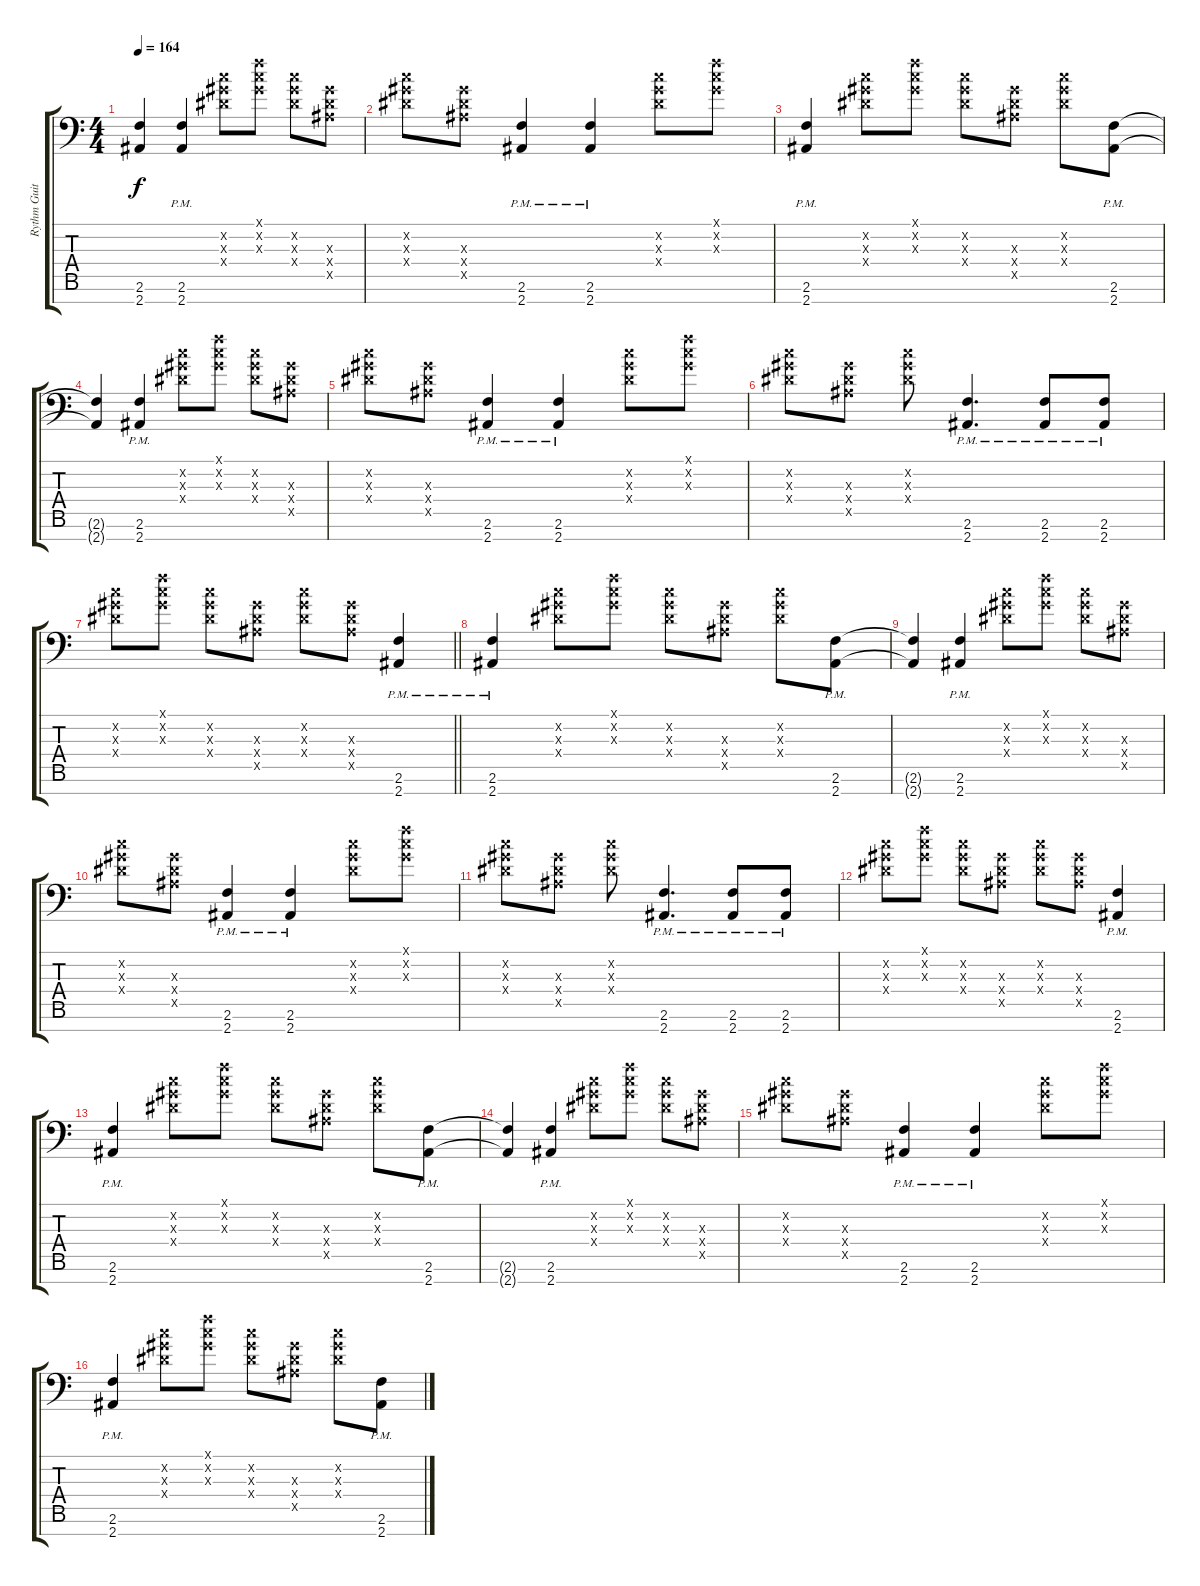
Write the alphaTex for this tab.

\track ("Rythm Guitar #2" "Rythm Guit") {instrument distortionguitar}
\staff {score tabs}
\tuning (Eb4 Bb3 Gb3 Db3 Ab2 Eb2 Ab1) {hide}
\ts (4 4)
\tempo 164
\clef f4
\ks c
(2.6{t} 2.7{t}).4{dy f} (2.6{pm} 2.7{pm}).4 (2.2{x} 2.3{x} 2.4{x}).8 (2.1{x} 2.2{x} 2.3{x}).8 (2.2{x} 2.3{x} 2.4{x}).8 (2.3{x} 2.4{x} 2.5{x}).8 |
(2.2{x} 2.3{x} 2.4{x}).8 (2.3{x} 2.4{x} 2.5{x}).8 (2.6{pm} 2.7{pm}).4 (2.6{pm} 2.7{pm}).4 (2.2{x} 2.3{x} 2.4{x}).8 (2.1{x} 2.2{x} 2.3{x}).8 |
(2.6{pm} 2.7{pm}).4 (2.2{x} 2.3{x} 2.4{x}).8 (2.1{x} 2.2{x} 2.3{x}).8 (2.2{x} 2.3{x} 2.4{x}).8 (2.3{x} 2.4{x} 2.5{x}).8 (2.2{x} 2.3{x} 2.4{x}).8 (2.6{pm} 2.7{pm}).8 |
(2.6{t} 2.7{t}).4 (2.6{pm} 2.7{pm}).4 (2.2{x} 2.3{x} 2.4{x}).8 (2.1{x} 2.2{x} 2.3{x}).8 (2.2{x} 2.3{x} 2.4{x}).8 (2.3{x} 2.4{x} 2.5{x}).8 |
(2.2{x} 2.3{x} 2.4{x}).8 (2.3{x} 2.4{x} 2.5{x}).8 (2.6{pm} 2.7{pm}).4 (2.6{pm} 2.7{pm}).4 (2.2{x} 2.3{x} 2.4{x}).8 (2.1{x} 2.2{x} 2.3{x}).8 |
(2.2{x} 2.3{x} 2.4{x}).8 (2.3{x} 2.4{x} 2.5{x}).8 (2.2{x} 2.3{x} 2.4{x}).8 (2.6{pm} 2.7{pm}).4{d} (2.6{pm} 2.7{pm}).8 (2.6{pm} 2.7{pm}).8 |
\barLineRight lightlight
(2.2{x} 2.3{x} 2.4{x}).8 (2.1{x} 2.2{x} 2.3{x}).8 (2.2{x} 2.3{x} 2.4{x}).8 (2.3{x} 2.4{x} 2.5{x}).8 (2.2{x} 2.3{x} 2.4{x}).8 (2.3{x} 2.4{x} 2.5{x}).8 (2.6{pm} 2.7{pm}).4 |
\section ("" "")
(2.6{pm} 2.7{pm}).4 (2.2{x} 2.3{x} 2.4{x}).8 (2.1{x} 2.2{x} 2.3{x}).8 (2.2{x} 2.3{x} 2.4{x}).8 (2.3{x} 2.4{x} 2.5{x}).8 (2.2{x} 2.3{x} 2.4{x}).8 (2.6{pm} 2.7{pm}).8 |
(2.6{t} 2.7{t}).4 (2.6{pm} 2.7{pm}).4 (2.2{x} 2.3{x} 2.4{x}).8 (2.1{x} 2.2{x} 2.3{x}).8 (2.2{x} 2.3{x} 2.4{x}).8 (2.3{x} 2.4{x} 2.5{x}).8 |
(2.2{x} 2.3{x} 2.4{x}).8 (2.3{x} 2.4{x} 2.5{x}).8 (2.6{pm} 2.7{pm}).4 (2.6{pm} 2.7{pm}).4 (2.2{x} 2.3{x} 2.4{x}).8 (2.1{x} 2.2{x} 2.3{x}).8 |
(2.2{x} 2.3{x} 2.4{x}).8 (2.3{x} 2.4{x} 2.5{x}).8 (2.2{x} 2.3{x} 2.4{x}).8 (2.6{pm} 2.7{pm}).4{d} (2.6{pm} 2.7{pm}).8 (2.6{pm} 2.7{pm}).8 |
(2.2{x} 2.3{x} 2.4{x}).8 (2.1{x} 2.2{x} 2.3{x}).8 (2.2{x} 2.3{x} 2.4{x}).8 (2.3{x} 2.4{x} 2.5{x}).8 (2.2{x} 2.3{x} 2.4{x}).8 (2.3{x} 2.4{x} 2.5{x}).8 (2.6{pm} 2.7{pm}).4 |
(2.6{pm} 2.7{pm}).4 (2.2{x} 2.3{x} 2.4{x}).8 (2.1{x} 2.2{x} 2.3{x}).8 (2.2{x} 2.3{x} 2.4{x}).8 (2.3{x} 2.4{x} 2.5{x}).8 (2.2{x} 2.3{x} 2.4{x}).8 (2.6{pm} 2.7{pm}).8 |
(2.6{t} 2.7{t}).4 (2.6{pm} 2.7{pm}).4 (2.2{x} 2.3{x} 2.4{x}).8 (2.1{x} 2.2{x} 2.3{x}).8 (2.2{x} 2.3{x} 2.4{x}).8 (2.3{x} 2.4{x} 2.5{x}).8 |
(2.2{x} 2.3{x} 2.4{x}).8 (2.3{x} 2.4{x} 2.5{x}).8 (2.6{pm} 2.7{pm}).4 (2.6{pm} 2.7{pm}).4 (2.2{x} 2.3{x} 2.4{x}).8 (2.1{x} 2.2{x} 2.3{x}).8 |
(2.6{pm} 2.7{pm}).4 (2.2{x} 2.3{x} 2.4{x}).8 (2.1{x} 2.2{x} 2.3{x}).8 (2.2{x} 2.3{x} 2.4{x}).8 (2.3{x} 2.4{x} 2.5{x}).8 (2.2{x} 2.3{x} 2.4{x}).8 (2.6{pm} 2.7{pm}).8
